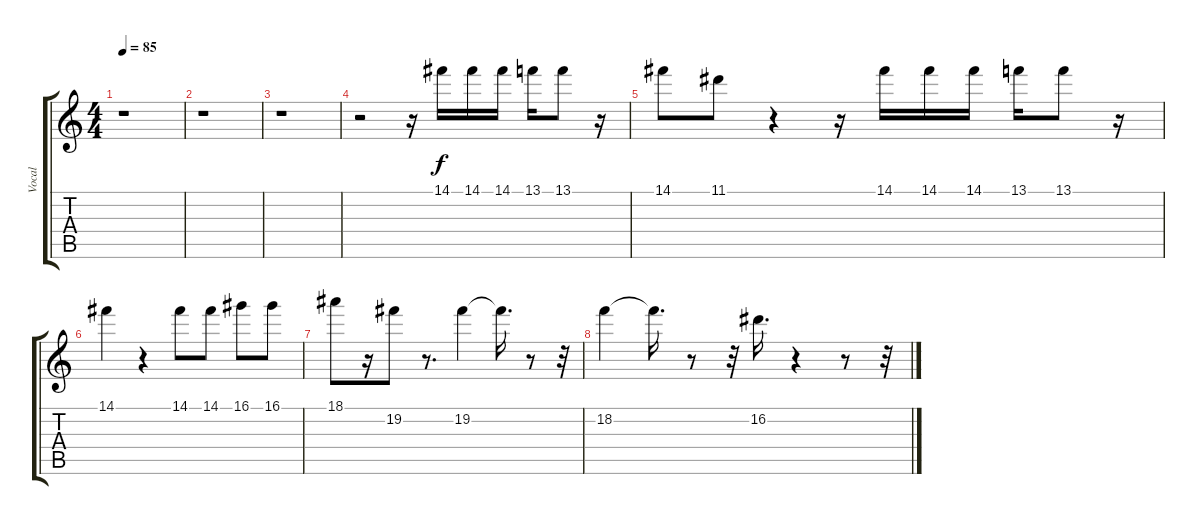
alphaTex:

\track ("Vocal" "Vocal") {instrument acousticguitarnylon}
\staff {score tabs}
\tuning (E4 B3 G3 D3 A2 E2) {hide}
\ts (4 4)
\tempo 85
\clef g2
\ks c
r.1{dy f} |
r.1 |
r.1 |
r.2 r.16 14.1.16 14.1.16 14.1.16 13.1.16 13.1.8 r.16 |
14.1.8 11.1.8 r.4 r.16 14.1.16 14.1.16 14.1.16 13.1.16 13.1.8 r.16 |
14.1.4 r.4 14.1.8 14.1.8 16.1.8 16.1.8 |
18.1.8 r.16 19.2.8 r.8{d} 19.2.4 19.2{t}.16{d} r.8 r.32 |
18.2.4 18.2{t}.16{d} r.8 r.32 16.2.16{d} r.4 r.8 r.32
